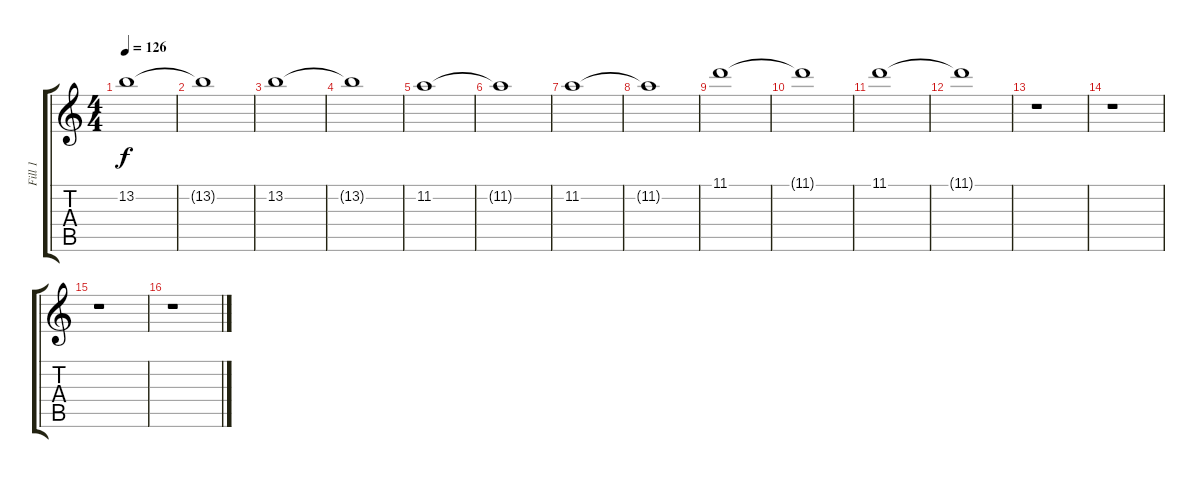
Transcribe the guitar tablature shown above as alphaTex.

\track ("Fill 1" "Fill 1") {instrument overdrivenguitar}
\staff {score tabs}
\tuning (Eb4 Bb3 Gb3 Db3 Ab2 Eb2) {hide}
\ts (4 4)
\tempo 126
\clef g2
\ks c
13.2.1{dy f} |
13.2{t}.1 |
13.2.1 |
13.2{t}.1 |
11.2.1 |
11.2{t}.1 |
11.2.1 |
11.2{t}.1 |
11.1.1 |
11.1{t}.1 |
11.1.1 |
11.1{t}.1 |
r.1 |
r.1 |
r.1 |
r.1
